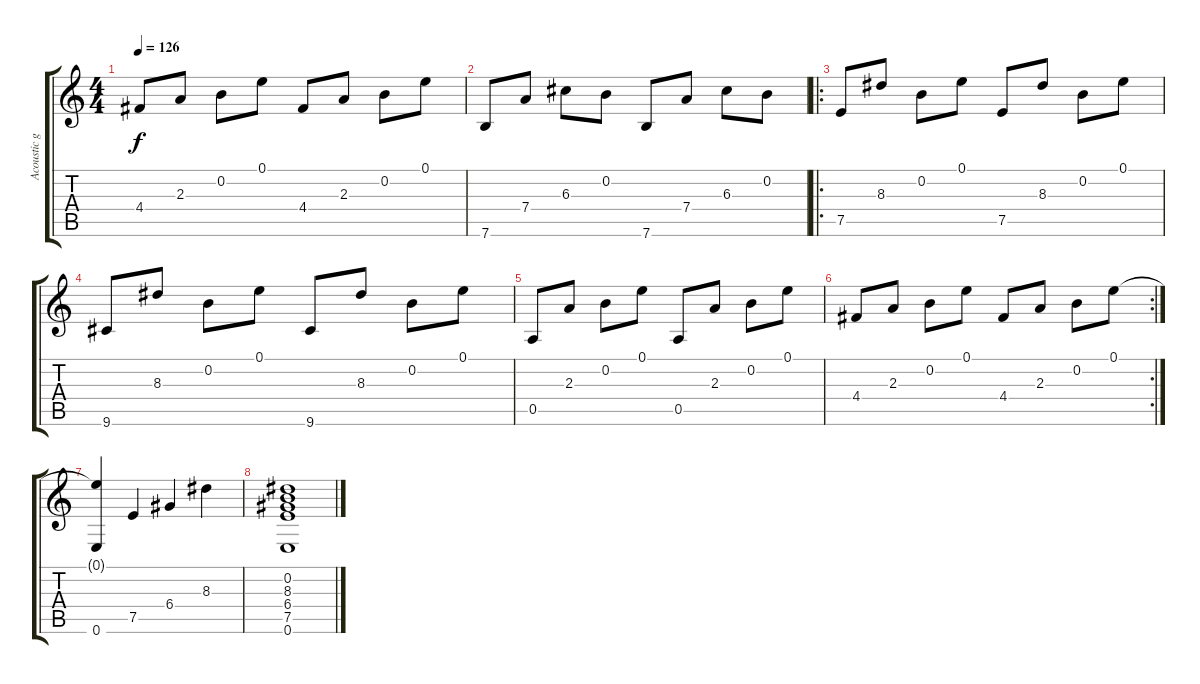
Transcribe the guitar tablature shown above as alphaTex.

\track ("Acoustic guitar" "Acoustic g") {instrument acousticguitarnylon}
\staff {score tabs}
\tuning (E4 B3 G3 D3 A2 E2) {hide}
\ts (4 4)
\tempo 126
\clef g2
\ks c
4.4.8{dy f} 2.3.8 0.2.8 0.1.8 4.4.8 2.3.8 0.2.8 0.1.8 |
7.6.8 7.4.8 6.3.8 0.2.8 7.6.8 7.4.8 6.3.8 0.2.8 |
\ro
7.5.8 8.3.8 0.2.8 0.1.8 7.5.8 8.3.8 0.2.8 0.1.8 |
9.6.8 8.3.8 0.2.8 0.1.8 9.6.8 8.3.8 0.2.8 0.1.8 |
0.5.8 2.3.8 0.2.8 0.1.8 0.5.8 2.3.8 0.2.8 0.1.8 |
\rc 2
4.4.8 2.3.8 0.2.8 0.1.8 4.4.8 2.3.8 0.2.8 0.1.8 |
(0.1{t} 0.6).4 7.5.4 6.4.4 8.3.4 |
(0.2 8.3 6.4 7.5 0.6).1
